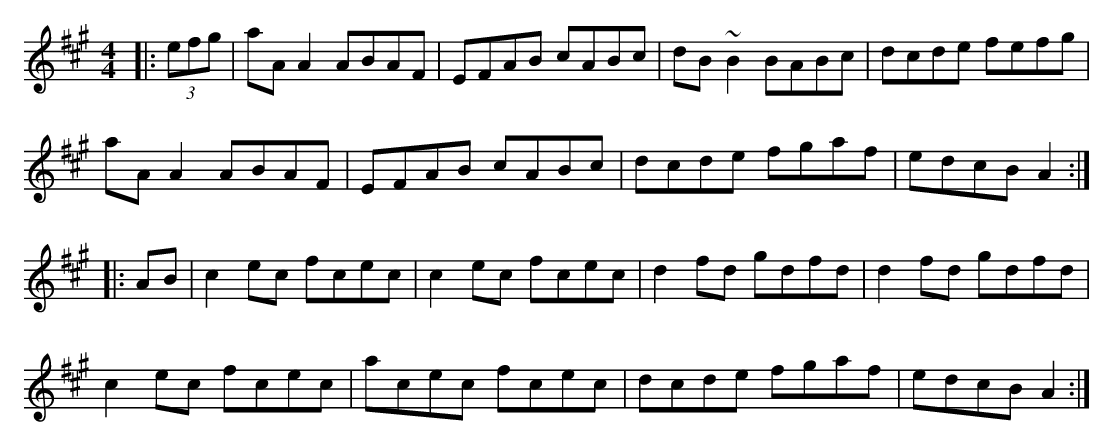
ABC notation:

X:1
M:4/4
K:A
|:(3efg|aA A2 ABAF|EFAB cABc|dB ~B2 BABc|dcde fefg|
aA A2 ABAF|EFAB cABc|dcde fgaf|edcB A2:|
|:AB|c2 ec fcec|c2 ec fcec|d2 fd gdfd|d2 fd gdfd|
c2 ec fcec|acec fcec|dcde fgaf|edcB A2:|
